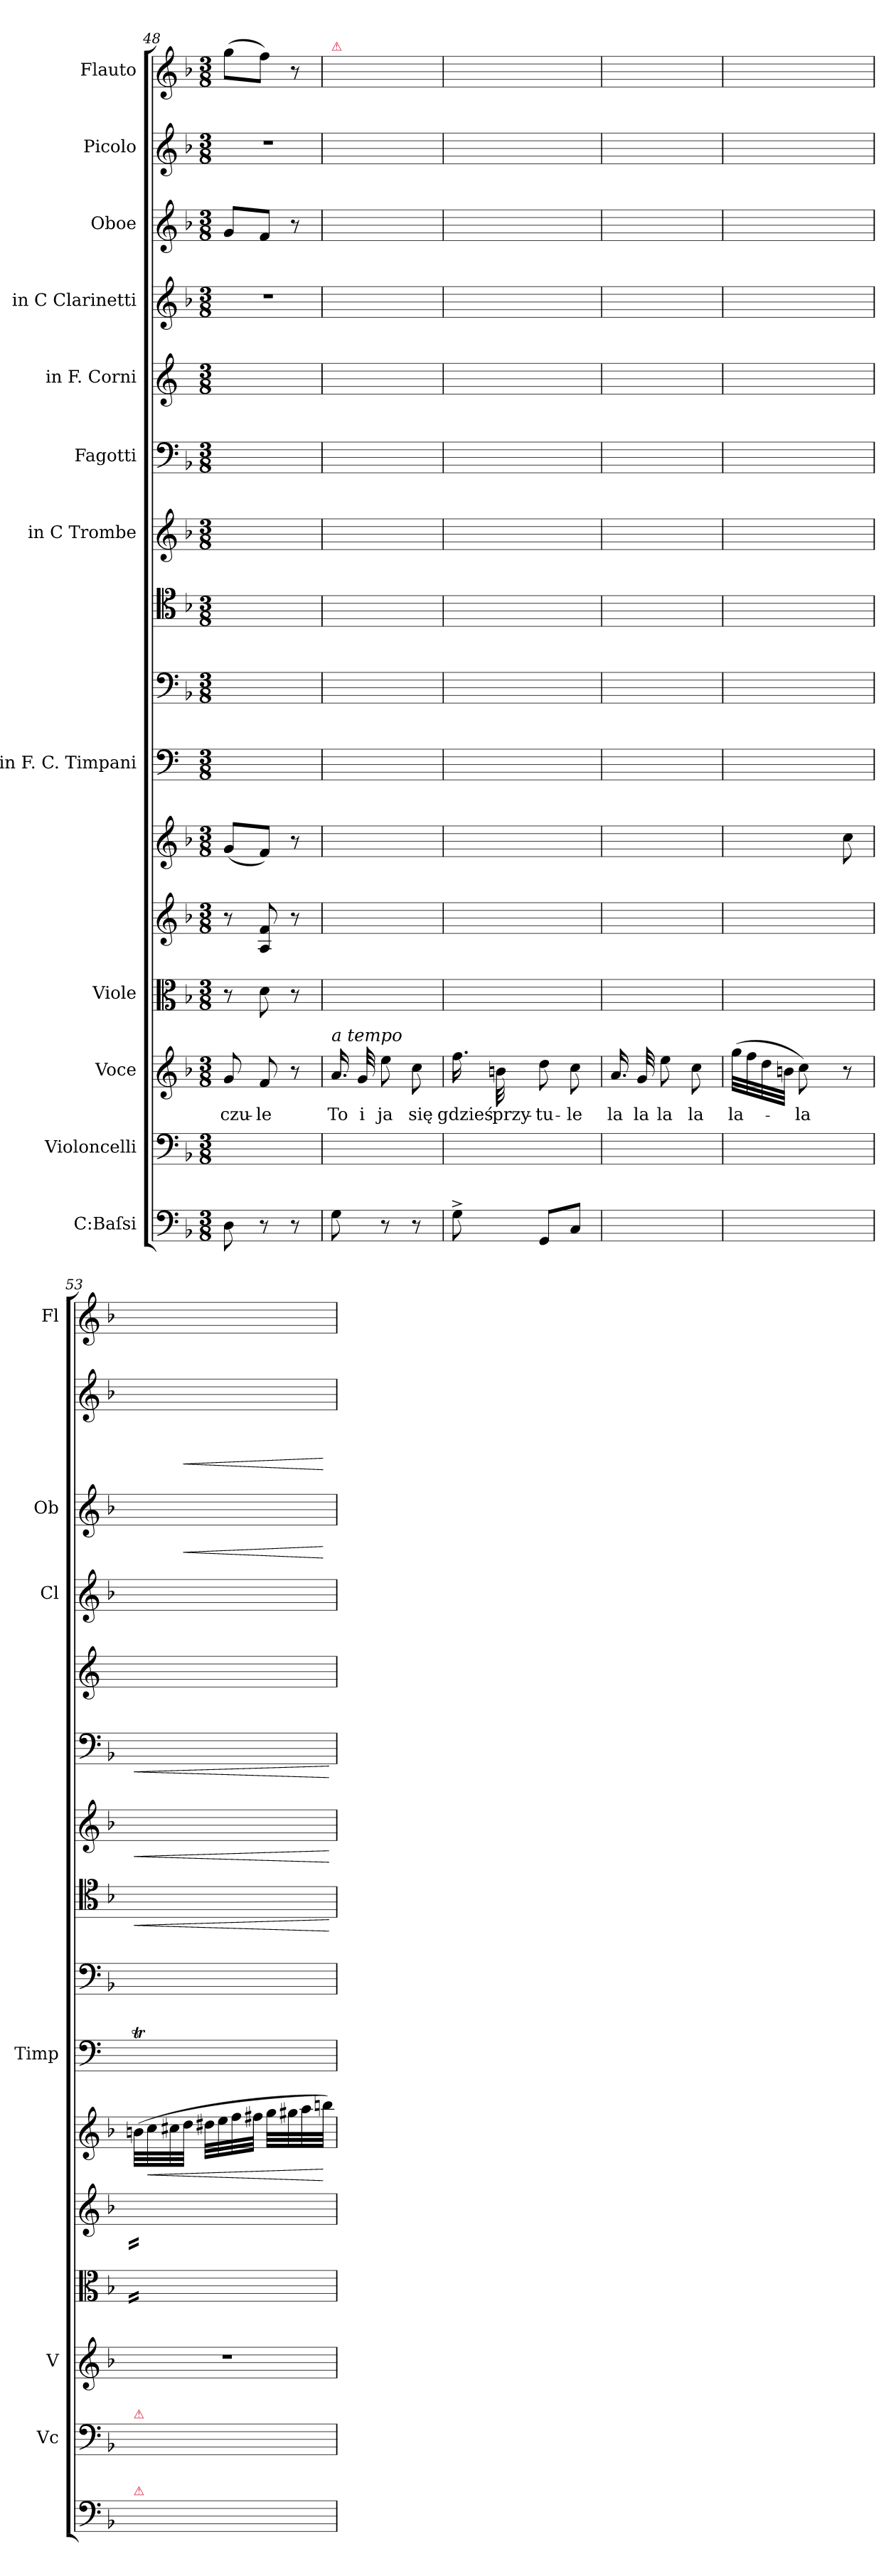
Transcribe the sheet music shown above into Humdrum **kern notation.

**kern	**kern	**kern	**text	**kern	**kern	**kern	**dynam	**kern	**kern	**kern	**dynam	**kern	**dynam	**kern	**dynam	**kern	**kern	**kern	**dynam	**kern	**dynam	**kern
*part16	*part15	*part14	*part14	*part13	*part12	*part11	*part11	*part10	*part9	*part8	*part8	*part7	*part7	*part6	*part6	*part5	*part4	*part3	*part3	*part2	*part2	*part1
*staff16	*staff15	*staff14	*staff14	*staff13	*staff12	*staff11	*staff11	*staff10	*staff9	*staff8	*staff8	*staff7	*staff7	*staff6	*staff6	*staff5	*staff4	*staff3	*staff3	*staff2	*staff2	*staff1
*I"C:Baſsi	*I"Violoncelli	*I"Voce	*	*I"Viole	*	*	*	*I"in F. C. Timpani	*	*	*	*I"in C Trombe	*	*I"Fagotti	*	*I"in F. Corni	*I"in C Clarinetti	*I"Oboe	*	*I"Picolo	*	*I"Flauto
*	*I'Vc	*I'V	*	*	*	*	*	*I'Timp	*	*	*	*	*	*	*	*	*I'Cl	*I'Ob	*	*	*	*I'Fl
*clefF4	*clefF4	*clefG2	*	*clefC3	*clefG2	*clefG2	*	*clefF4	*clefF4	*clefC4	*	*clefG2	*	*clefF4	*	*clefG2	*clefG2	*clefG2	*	*clefG2	*	*clefG2
*	*	*	*	*	*	*	*	*	*	*	*	*	*	*	*	*ITrd4c7	*	*	*	*ITrd-7c-12	*	*
*k[b-]	*k[b-]	*k[b-]	*	*k[b-]	*k[b-]	*k[b-]	*	*k[]	*k[b-]	*k[b-]	*	*k[b-]	*	*k[b-]	*	*k[b-]	*k[b-]	*k[b-]	*	*k[b-]	*	*k[b-]
*M3/8	*M3/8	*M3/8	*	*M3/8	*M3/8	*M3/8	*	*M3/8	*M3/8	*M3/8	*	*M3/8	*	*M3/8	*	*M3/8	*M3/8	*M3/8	*	*M3/8	*	*M3/8
=48	=48	=48	=48	=48	=48	=48	=48	=48	=48	=48	=48	=48	=48	=48	=48	=48	=48	=48	=48	=48	=48	=48
8D\	8D\yy	8g/	czu-	8r	8r	(8g/L	.	4.ryy	4.ryy	4.ryy	.	4.ryy	.	4.ryy	.	4.ryy	4.r	8g/L	.	4.r	.	(8gg\L
8r	8ryy	8f/	-le	8d\	8A/ 8f/	8f/J)	.	.	.	.	.	.	.	.	.	.	.	8f/J	.	.	.	8ff\J)
8r	8ryy	8r	.	8r	8r	8r	.	.	.	.	.	.	.	.	.	.	.	8r	.	.	.	8r
=49	=49	=49	=49	=49	=49	=49	=49	=49	=49	=49	=49	=49	=49	=49	=49	=49	=49	=49	=49	=49	=49	=49
!	!	!	!	!	!	!	!	!	!	!	!	!	!	!	!	!	!	!	!	!	!	!LO:TX:a:color=crimson:t=⚠
!	!	!LO:TX:a:i:t=a tempo	!	!	!	!	!	!	!	!	!	!	!	!	!	!	!	!	!	!	!	!
8G\	8G\yy	16.a/	To	8ryy	8ryy	8ryy	.	4.ryy	4.ryy	4.ryy	.	4.ryy	.	4.ryy	.	4.ryy	4.ryy	8ryy	.	4.ryy	.	8ryy
.	.	32g/	i	.	.	.	.	.	.	.	.	.	.	.	.	.	.	.	.	.	.	.
8r	8ryy	8ee\	ja	8G/Lyy	8c/Lyy	8Gyy/ 8eyy/L	.	.	.	.	.	.	.	.	.	.	.	8ee'>/Lyy	.	.	.	8eee'\Lyy
8r	8ryy	8cc\	się	8G/Jyy	8c/Jyy	8Gyy/ 8eyy/J	.	.	.	.	.	.	.	.	.	.	.	8cc'>/Jyy	.	.	.	8ccc'\Jyy
=50	=50	=50	=50	=50	=50	=50	=50	=50	=50	=50	=50	=50	=50	=50	=50	=50	=50	=50	=50	=50	=50	=50
8G^\	8G^\yy	16.ff\	gdzieś	8G/yy	8d^/yy	8Gyy^/ 8fyy^/	.	4.ryy	4.ryy	4.ryy	.	4.ryy	.	4.ryy	.	4.ryy	4.ryy	8ryy	.	4.ryy	.	8ryy
.	.	32bn\	przy-	.	.	.	.	.	.	.	.	.	.	.	.	.	.	.	.	.	.	.
8GG/L	8GG/Lyy	8dd\	-tu-	8G/Lyy	8Bnyy/ 8dyy/L	8Gyy/ 8fyy/L	.	.	.	.	.	.	.	.	.	.	.	8dd'>/Lyy	.	.	.	8ddd'\Lyy
8C/J	8C/Jyy	8cc\	-le	8Cyy/ 8Gyy/J	8c/Jyy	8Gyy/ 8eyy/J	.	.	.	.	.	.	.	.	.	.	.	8cc'>/Jyy	.	.	.	8ccc'\Jyy
=51	=51	=51	=51	=51	=51	=51	=51	=51	=51	=51	=51	=51	=51	=51	=51	=51	=51	=51	=51	=51	=51	=51
*	*	*	*	*	*	*	*	*	*	*	*	*	*	*^	*	*	*^	*	*	*	*	*
8G\yy	8G\yy	16.a/	la	8G/Lyy	8c/Lyy	8Gyy/ 8eyy/L	.	4.ryy	4.ryy	4.ryy	.	4.ryy	.	4.c/yy	4.G\yy	.	4.cyy/ 4.gyy/	16.a/LLyy	4.e\yy	4.ryy	.	4.ryy	.	16.aa\LLyy
.	.	32g/	la	.	.	.	.	.	.	.	.	.	.	.	.	.	.	32g/JJkyy	.	.	.	.	.	32gg\JJkyy
8ryy	8ryy	8ee\	la	8G/yy	8c/yy	8Gyy/ 8eyy/	.	.	.	.	.	.	.	.	.	.	.	8ee\Lyy	.	.	.	.	.	8eee\Lyy
8ryy	8ryy	8cc\	la	8G/Jyy	8c/Jyy	8Gyy/ 8eyy/J	.	.	.	.	.	.	.	.	.	.	.	8cc\Jyy	.	.	.	.	.	8ccc\Jyy
=52	=52	=52	=52	=52	=52	=52	=52	=52	=52	=52	=52	=52	=52	=52	=52	=52	=52	=52	=52	=52	=52	=52	=52	=52
*	*	*	*	*	*	*	*	*	*	*	*	*	*	*	*	*	*^	*	*	*^	*	*	*	*
8GG^/Lyy	8GG^/Lyy	(32gg\LLL	la-	8G/Lyy	8d/Lyy	8Gyy^/ 8fyy^/L	.	4.ryy	4.ryy	4.ryy	.	4.ryy	.	8d/Lyy	8GG\Lyy	.	8g/Lyy	8f\Lyy	(32gg/LLLyy	8f\Lyy	8ryy	8rcyy	.	8ryy	.	(16ggg\LLyy
.	.	32ff\	.	.	.	.	.	.	.	.	.	.	.	.	.	.	.	.	32ff/yy	.	.	.	.	.	.	.
.	.	32dd\	.	.	.	.	.	.	.	.	.	.	.	.	.	.	.	.	32dd/yy	.	.	.	.	.	.	16fff\yy
.	.	32bn\JJJ	.	.	.	.	.	.	.	.	.	.	.	.	.	.	.	.	32bn/JJyy	.	.	.	.	.	.	.
8C/Jyy	8C/Jyy	8cc\)	-la	8Cyy/ 8Gyy/J	8c/Jyy	8Gyy/ 8eyy/J	.	.	.	.	.	.	.	8c/Jyy	8C\Jyy	.	8g/Jyy	8c\Jyy	8cc/yy)	8e\yy	8ryy	8rcyy	.	8ryy	.	16ddd\yy
.	.	.	.	.	.	.	.	.	.	.	.	.	.	.	.	.	.	.	.	.	.	.	.	.	.	16bbn\JJyy
8ryy	8ryy	8r	.	8ryy	8ryy	8cc\	.	.	.	.	.	.	.	8ryy	8ryy	.	8ryy	8ryy	8c/Jyy	8c\Jyy	8cc/yy	8cc\yy	.	8cc\yy	.	8ccc\yy)
=53	=53	=53	=53	=53	=53	=53	=53	=53	=53	=53	=53	=53	=53	=53	=53	=53	=53	=53	=53	=53	=53	=53	=53	=53	=53	=53
!	!LO:TX:a:color=crimson:t=⚠	!	!	!	!	!	!	!	!	!	!	!	!	!	!	!	!	!	!	!	!	!	!	!	!	!
!LO:TX:a:color=crimson:t=⚠	!	!	!	!	!	!	!	!	!	!	!	!	!	!	!	!	!	!	!	!	!	!	!	!	!	!
!	!	!	!	!	!	!	!	!	!	!	!LO:HP:b	!	!LO:HP:b	!	!	!LO:HP:b	!	!	!	!	!	!	!	!	!	!
*	*	*	*	*	*	*	*	*	*	*	*	*	*	*	*	*	*	*	*v	*v	*	*	*	*	*	*
*	*	*	*	*	*	*	*	*	*	*	*	*	*	*v	*v	*	*	*	*	*v	*v	*	*	*	*
*	*	*	*	*tremolo	*	*	*	*	*	*	*	*	*	*	*	*	*	*	*	*	*	*	*
*	*	*	*	*	*tremolo	*	*	*	*	*	*	*	*	*	*	*	*	*	*	*	*	*	*
8GG/Lyy	8GG/Lyy	4.r	.	16Gyy\ 16dyy\LL	16Gyy/ 16fyy/LL	(32bn\LLL	.	4.FT\yy	4.GGyy\ 4.Gyy\	4.Fyy/ 4.Bnyy/	<	4.dyy/ 4.gyy/	<	4.Gyy\ 4.dyy\	<	4.g/yy	4.f\yy	(32Bn/LLLyy	(32bn\LLLyy	.	(32bn\LLLyy	.	4.ryy
!	!	!	!	!	!	!	!LO:HP:b	!	!	!	!	!	!	!	!	!	!	!	!	!	!	!	!
.	.	.	.	.	.	32cc\	<	.	.	.	.	.	.	.	.	.	.	32c/yy	32cc\yy	.	32cc\yy	.	.
.	.	.	.	16Gyy\ 16dyy\	16Gyy/ 16fyy/	32cc#X\	.	.	.	.	.	.	.	.	.	.	.	32c#X/yy	32cc#X\yy	.	32cc#X\yy	.	.
!	!	!	!	!	!	!	!	!	!	!	!	!	!	!	!	!	!	!	!	!LO:HP:b	!	!LO:HP:b	!
.	.	.	.	.	.	32dd\JJJ	.	.	.	.	.	.	.	.	.	.	.	32d/JJJyy	32dd\JJJyy	<	32dd\JJJyy	<	.
8G\yy	8G\yy	.	.	16Gyy\ 16dyy\	16Gyy/ 16fyy/	32dd#X\LLL	.	.	.	.	.	.	.	.	.	.	.	32d#X/LLLyy	32dd#X\LLLyy	.	32dd#X\LLLyy	.	.
.	.	.	.	.	.	32ee\	.	.	.	.	.	.	.	.	.	.	.	32e/yy	32ee\yy	.	32ee\yy	.	.
.	.	.	.	16Gyy\ 16dyy\	16Gyy/ 16fyy/	32ff\	.	.	.	.	.	.	.	.	.	.	.	32f/yy	32ff\yy	.	32ff\yy	.	.
.	.	.	.	.	.	32ff#X\JJJ	.	.	.	.	.	.	.	.	.	.	.	32f#X/JJJyy	32ff#X\JJJyy	.	32ff#X\JJJyy	.	.
8GG/Jyy	8GG/Jyy	.	.	16Gyy\ 16dyy\	16Gyy/ 16fyy/	32gg\LLL	.	.	.	.	.	.	.	.	.	.	.	32g/LLLyy	32gg\LLLyy	.	32gg\LLLyy	.	.
.	.	.	.	.	.	32gg#X\	.	.	.	.	.	.	.	.	.	.	.	32g#X/yy	32gg#X\yy	.	32gg#X\yy	.	.
.	.	.	.	16Gyy\ 16dyy\JJ	16Gyy/ 16fyy/JJ	32aa\	.	.	.	.	.	.	.	.	.	.	.	32a/yy	32aa\yy	.	32aa\yy	.	.
*	*	*	*	*	*Xtremolo	*	*	*	*	*	*	*	*	*	*	*	*	*	*	*	*	*	*
*	*	*	*	*Xtremolo	*	*	*	*	*	*	*	*	*	*	*	*	*	*	*	*	*	*	*
.	.	.	.	.	.	32bbn\JJJ)	[	.	.	.	.	.	.	.	.	.	.	32bn/JJJyy)	32bbn\JJJyy)	[	32bbn\JJJyy)	[	.
*	*	*	*	*	*	*	*	*	*	*	*	*	*	*	*	*v	*v	*	*	*	*	*	*
.	.	.	.	.	.	.	.	.	.	.	[	.	[	.	[	.	.	.	.	.	.	.
=	=	=	=	=	=	=	=	=	=	=	=	=	=	=	=	=	=	=	=	=	=	=
*-	*-	*-	*-	*-	*-	*-	*-	*-	*-	*-	*-	*-	*-	*-	*-	*-	*-	*-	*-	*-	*-	*-
